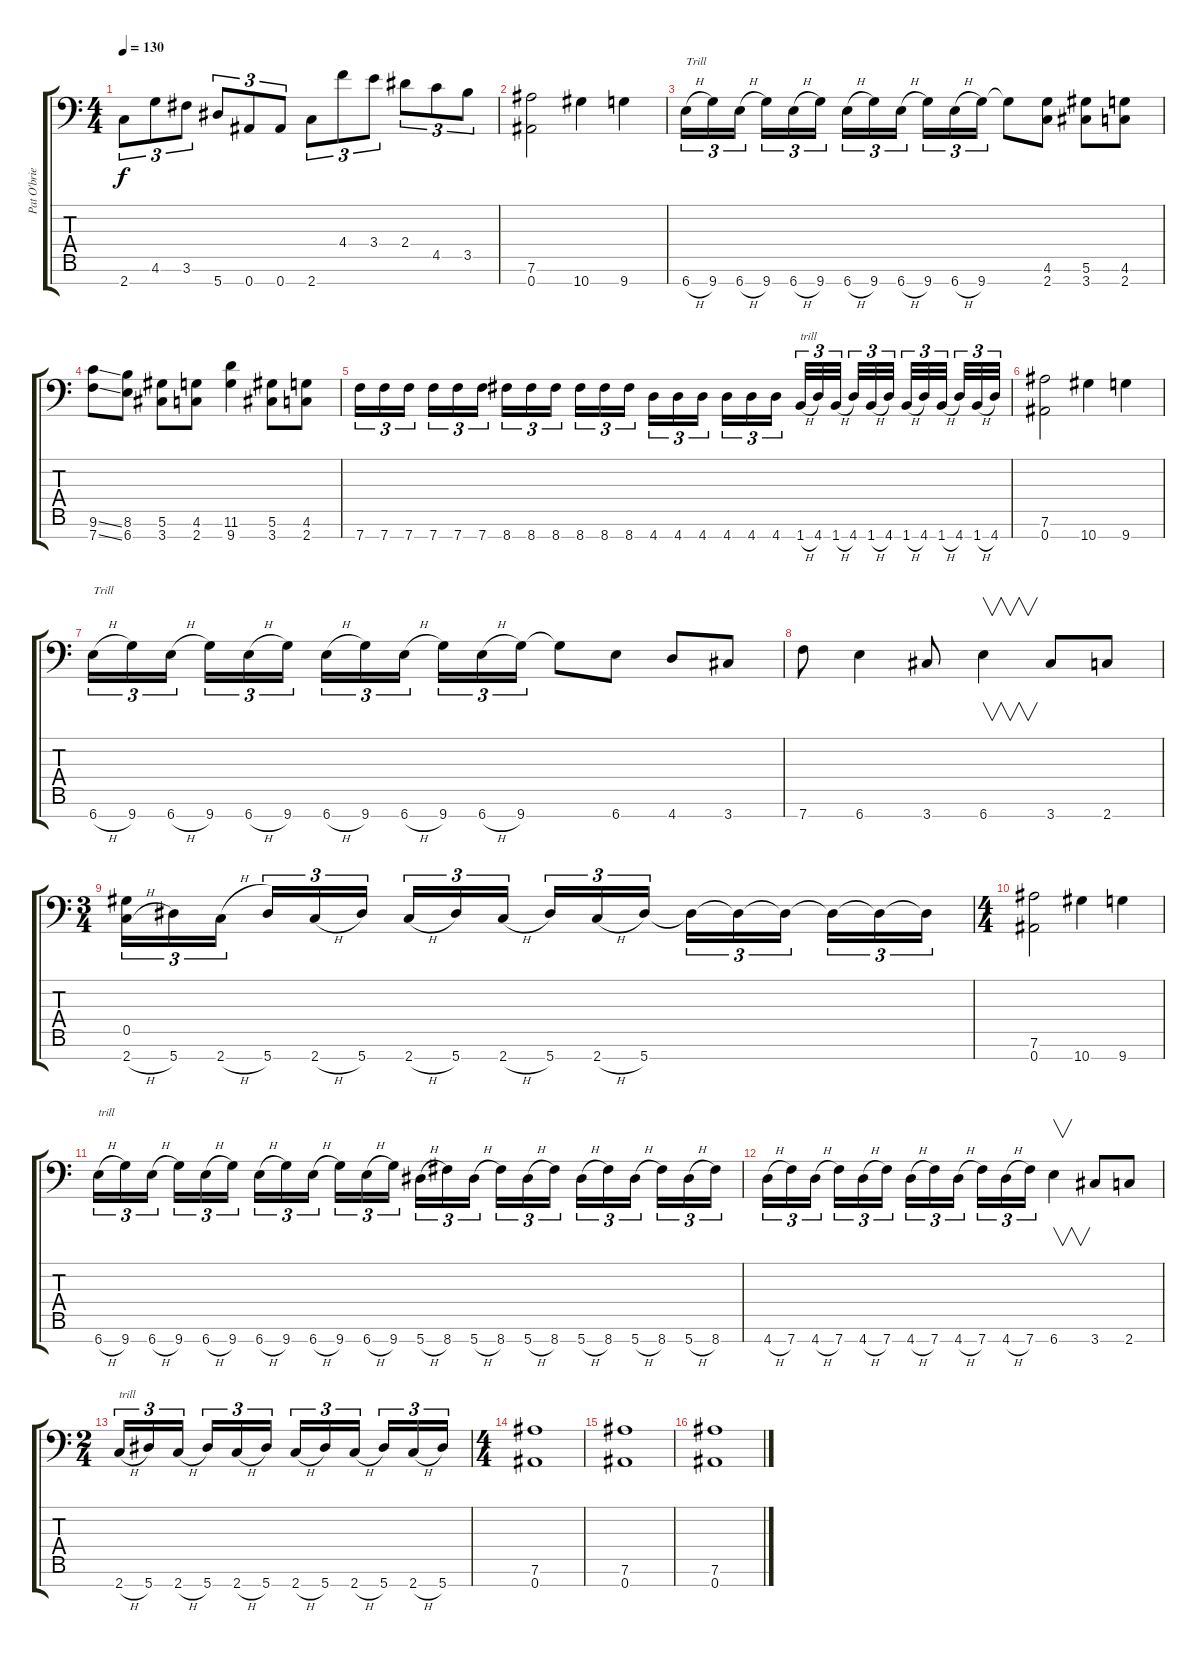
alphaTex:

\track ("Pat O'brien" "Pat O'brie") {instrument distortionguitar}
\staff {score tabs}
\tuning (Eb4 Bb3 Gb3 Db3 Ab2 Eb2 Bb1) {hide}
\ts (4 4)
\tempo 130
\clef f4
\ks c
2.7.8{tu (3 2) dy f} 4.6.8{tu (3 2)} 3.6.8{tu (3 2)} 5.7.8{tu (3 2)} 0.7.8{tu (3 2)} 0.7.8{tu (3 2)} 2.7.8{tu (3 2)} 4.4.8{tu (3 2)} 3.4.8{tu (3 2)} 2.4.8{tu (3 2)} 4.5.8{tu (3 2)} 3.5.8{tu (3 2)} |
(7.6 0.7).2 10.7.4 9.7.4 |
6.7{h}.16{tu (3 2) txt "Trill"} 9.7.16{tu (3 2)} 6.7{h}.16{tu (3 2)} 9.7.16{tu (3 2)} 6.7{h}.16{tu (3 2)} 9.7.16{tu (3 2)} 6.7{h}.16{tu (3 2)} 9.7.16{tu (3 2)} 6.7{h}.16{tu (3 2)} 9.7.16{tu (3 2)} 6.7{h}.16{tu (3 2)} 9.7.16{tu (3 2)} 9.7{t}.8 (4.6 2.7).8 (5.6 3.7).8 (4.6 2.7).8 |
(9.6{ss} 7.7{ss}).8 (8.6 6.7).8 (5.6 3.7).8 (4.6 2.7).8 (11.6 9.7).4 (5.6 3.7).8 (4.6 2.7).8 |
7.7.16{tu (3 2)} 7.7.16{tu (3 2)} 7.7.16{tu (3 2)} 7.7.16{tu (3 2)} 7.7.16{tu (3 2)} 7.7.16{tu (3 2)} 8.7.16{tu (3 2)} 8.7.16{tu (3 2)} 8.7.16{tu (3 2)} 8.7.16{tu (3 2)} 8.7.16{tu (3 2)} 8.7.16{tu (3 2)} 4.7.16{tu (3 2)} 4.7.16{tu (3 2)} 4.7.16{tu (3 2)} 4.7.16{tu (3 2)} 4.7.16{tu (3 2)} 4.7.16{tu (3 2)} 1.7{h}.32{tu (3 2) txt "trill"} 4.7.32{tu (3 2)} 1.7{h}.32{tu (3 2)} 4.7.32{tu (3 2)} 1.7{h}.32{tu (3 2)} 4.7.32{tu (3 2)} 1.7{h}.32{tu (3 2)} 4.7.32{tu (3 2)} 1.7{h}.32{tu (3 2)} 4.7.32{tu (3 2)} 1.7{h}.32{tu (3 2)} 4.7.32{tu (3 2)} |
(7.6 0.7).2 10.7.4 9.7.4 |
6.7{h}.16{tu (3 2) txt "Trill"} 9.7.16{tu (3 2)} 6.7{h}.16{tu (3 2)} 9.7.16{tu (3 2)} 6.7{h}.16{tu (3 2)} 9.7.16{tu (3 2)} 6.7{h}.16{tu (3 2)} 9.7.16{tu (3 2)} 6.7{h}.16{tu (3 2)} 9.7.16{tu (3 2)} 6.7{h}.16{tu (3 2)} 9.7.16{tu (3 2)} 9.7{t}.8 6.7.8 4.7.8 3.7.8 |
7.7.8 6.7.4 3.7.8 6.7.4{v} 3.7.8 2.7.8 |
\ts (3 4)
(0.5 2.7{h}).16{tu (3 2)} 5.7.16{tu (3 2)} 2.7{h}.16{tu (3 2)} 5.7.16{tu (3 2)} 2.7{h}.16{tu (3 2)} 5.7.16{tu (3 2)} 2.7{h}.16{tu (3 2)} 5.7.16{tu (3 2)} 2.7{h}.16{tu (3 2)} 5.7.16{tu (3 2)} 2.7{h}.16{tu (3 2)} 5.7.16{tu (3 2)} 5.7{t}.16{tu (3 2)} 5.7{t}.16{tu (3 2)} 5.7{t}.16{tu (3 2)} 5.7{t}.16{tu (3 2)} 5.7{t}.16{tu (3 2)} 5.7{t}.16{tu (3 2)} |
\ts (4 4)
(7.6 0.7).2 10.7.4 9.7.4 |
6.7{h}.16{tu (3 2) txt "trill"} 9.7.16{tu (3 2)} 6.7{h}.16{tu (3 2)} 9.7.16{tu (3 2)} 6.7{h}.16{tu (3 2)} 9.7.16{tu (3 2)} 6.7{h}.16{tu (3 2)} 9.7.16{tu (3 2)} 6.7{h}.16{tu (3 2)} 9.7.16{tu (3 2)} 6.7{h}.16{tu (3 2)} 9.7.16{tu (3 2)} 5.7{h}.16{tu (3 2)} 8.7.16{tu (3 2)} 5.7{h}.16{tu (3 2)} 8.7.16{tu (3 2)} 5.7{h}.16{tu (3 2)} 8.7.16{tu (3 2)} 5.7{h}.16{tu (3 2)} 8.7.16{tu (3 2)} 5.7{h}.16{tu (3 2)} 8.7.16{tu (3 2)} 5.7{h}.16{tu (3 2)} 8.7.16{tu (3 2)} |
4.7{h}.16{tu (3 2)} 7.7.16{tu (3 2)} 4.7{h}.16{tu (3 2)} 7.7.16{tu (3 2)} 4.7{h}.16{tu (3 2)} 7.7.16{tu (3 2)} 4.7{h}.16{tu (3 2)} 7.7.16{tu (3 2)} 4.7{h}.16{tu (3 2)} 7.7.16{tu (3 2)} 4.7{h}.16{tu (3 2)} 7.7.16{tu (3 2)} 6.7.4{v} 3.7.8 2.7.8 |
\ts (2 4)
2.7{h}.16{tu (3 2) txt "trill"} 5.7.16{tu (3 2)} 2.7{h}.16{tu (3 2)} 5.7.16{tu (3 2)} 2.7{h}.16{tu (3 2)} 5.7.16{tu (3 2)} 2.7{h}.16{tu (3 2)} 5.7.16{tu (3 2)} 2.7{h}.16{tu (3 2)} 5.7.16{tu (3 2)} 2.7{h}.16{tu (3 2)} 5.7.16{tu (3 2)} |
\ts (4 4)
(7.6 0.7).1 |
(7.6 0.7).1 |
(7.6 0.7).1
